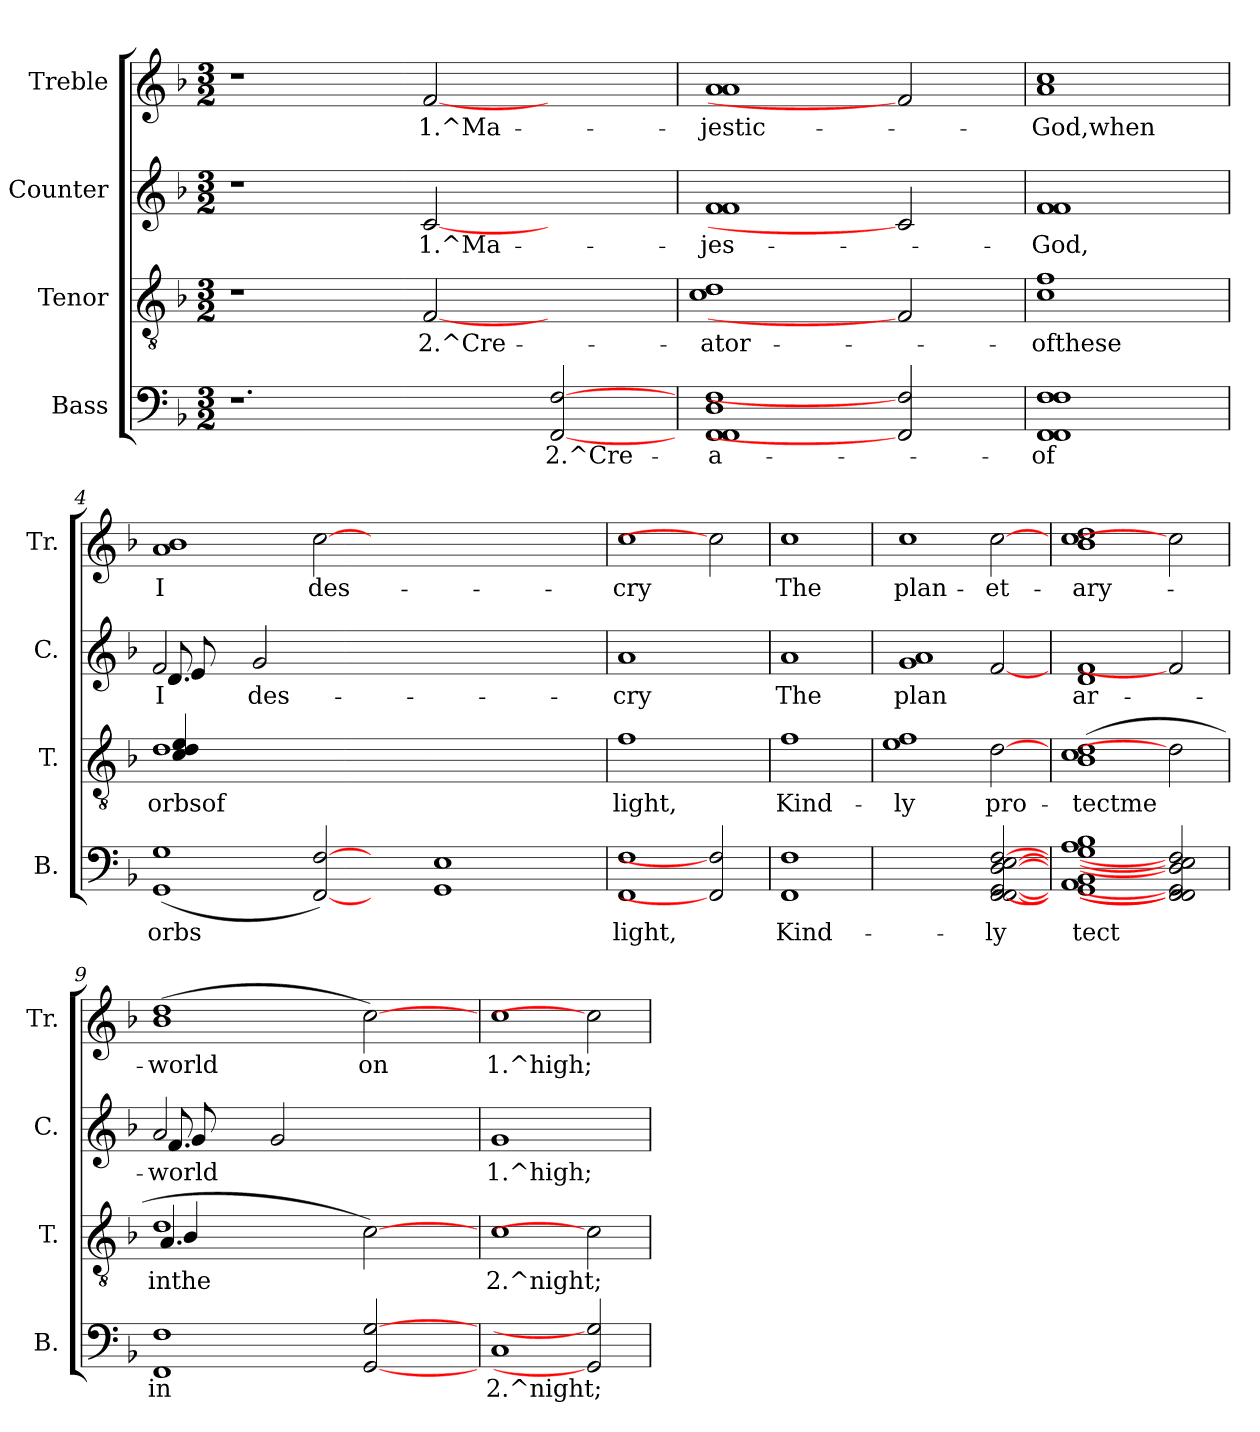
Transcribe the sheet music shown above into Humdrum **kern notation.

**kern	**text	**kern	**text	**kern	**text	**kern	**text
*part4	*part4	*part3	*part3	*part2	*part2	*part1	*part1
*staff4	*staff4	*staff3	*staff3	*staff2	*staff2	*staff1	*staff1
*I"Bass	*	*I"Tenor	*	*I"Counter	*	*I"Treble	*
*I'B.	*	*I'T.	*	*I'C.	*	*I'Tr.	*
!!LO:PB:g=z
*stria5	*	*stria5	*	*stria5	*	*stria5	*
*clefF4	*	*clefGv2	*	*clefG2	*	*clefG2	*
*k[b-]	*	*k[b-]	*	*k[b-]	*	*k[b-]	*
*F:	*	*F:	*	*F:	*	*F:	*
*M3/2	*	*M3/2	*	*M3/2	*	*M3/2	*
=1	=1	=1	=1	=1	=1	=1	=1
1.r	.	1r	.	1r	.	1r	.
!	!	!	!LO:LY:b:rj	!	!LO:LY:b:rj	!	!LO:LY:b:rj
.	.	[2F	2.^Cre-	[2c	1.^Ma-	[2f	1.^Ma-
!	!LO:LY:a:rj	!	!	!	!	!	!
[2F [2FF	2.^Cre-	2ryy	.	2ryy	.	2ryy	.
=2	=2	=2	=2	=2	=2	=2	=2
!	!LO:LY:a:rj	!	!LO:LY:b:rj	!	!LO:LY:b:rj	!	!LO:LY:b:rj
1F 1FF 1FF 1D	-a-	1c 1d	-ator-	1f 1f	-jes-	1a 1a	-jestic-
2F] 2FF]	.	2F]	.	2c]	.	2f]	.
=3	=3	=3	=3	=3	=3	=3	=3
!	!LO:LY:a:rj	!	!LO:LY:b:rj	!	!LO:LY:b:rj	!	!LO:LY:b:rj
1F 1F 1FF 1FF	-of	1c 1f	-ofthese	1f 1f	-God,	1a 1cc	-God,when
=4	=4	=4	=4	=4	=4	=4	=4
!	!LO:LY:a:rj	!	!LO:LY:b:rj	!	!LO:LY:b:rj	!	!LO:LY:b:rj
*	*	*^	*	*^	*	*	*
*	*	*	*	*	*	*^	*	*	*
(<1G 1GG	orbs	1d	(>4d/> 4c/> 4e/>	orbsof	(<2f/	8.d/)	8e/	I	(<1b- 1a	I
.	.	.	.	.	.	.	0ryy	.	.	.
.	.	.	.	.	.	0ryy	.	.	.	.
.	.	.	0ryy	.	.	.	.	.	.	.
!	!	!	!	!	!	!	!	!LO:LY:b:rj	!	!
.	.	.	.	.	2g/	.	.	des-	.	.
!	!LO:LY:a:rj	!	!	!	!	!	!	!	!	!LO:LY:b:rj
[2FF [2F)	.	0ryy	.	.	0ryy	.	.	.	[2cc	des-
2ryy	.	.	.	.	.	.	.	.	1.ryy	.
!	!LO:LY:a:rj	!	!	!	!	!	!	!	!	!
1E 1GG	.	.	.	.	.	.	.	.	.	.
.	.	.	.	.	.	.	2..ryy	.	.	.
.	.	.	.	.	.	2ryy	.	.	.	.
.	.	.	2.ryy	.	.	.	.	.	.	.
.	.	.	.	.	.	4ryy	.	.	.	.
.	.	.	.	.	.	16ryy	.	.	.	.
*	*	*v	*v	*	*	*	*	*	*	*
*	*	*	*	*	*v	*v	*	*	*
=5	=5	=5	=5	=5	=5	=5	=5	=5
!	!LO:LY:a:rj	!	!LO:LY:b:rj	!	!	!LO:LY:b:rj	!	!LO:LY:b:rj
*	*	*	*	*v	*v	*	*	*
1F 1FF	light,	1f	light,	1a	-cry	1cc>	-cry
2FF] 2F]	.	2ryy	.	2ryy	.	2cc]	.
=6	=6	=6	=6	=6	=6	=6	=6
!	!LO:LY:a:rj	!	!LO:LY:b:rj	!	!LO:LY:b:rj	!	!LO:LY:b:rj
1F 1FF	Kind-	1f	Kind-	1a	The	1cc	The
=7	=7	=7	=7	=7	=7	=7	=7
!	!	!	!LO:LY:b:rj	!	!LO:LY:b:rj	!	!LO:LY:b:rj
1ryy	.	(>1f 1e	-ly	(<1a 1g	plan-	1cc	plan-
!	!LO:LY:a:rj	!	!LO:LY:b:rj	!	!LO:LY:b:rj	!	!LO:LY:b:rj
(<[2E [2D [2GG [2FF [2FF [2F	-ly	[2d	pro-	[2f	--	[2cc	-et-
=8	=8	=8	=8	=8	=8	=8	=8
!	!LO:LY:a:rj	!	!LO:LY:b:rj	!	!LO:LY:b:rj	!	!LO:LY:b:rj
(>1B- 1A 1G 1BB- 1AA 1GG	tect	(>1d 1c 1B-	-tectme	1f 1d	-ar-	(>1cc 1b- 1dd	-ary-
2E] 2D] 2GG] 2FF] 2FF] 2F]	.	2d]	.	2f]	.	2cc]	.
=9	=9	=9	=9	=9	=9	=9	=9
!	!LO:LY:a:rj	!	!LO:LY:b:rj	!	!LO:LY:b:rj	!	!LO:LY:b:rj
*	*	*^	*	*^	*	*	*
*	*	*	*^	*	*	*^	*	*	*
1F 1FF	in	1d	(>4.A/	4B-/	inthe	(<2a/	8.f/)	8g/	-world	(>1dd 1b-	-world
.	.	.	.	.	.	.	.	2ryy	.	.	.
.	.	.	.	.	.	.	2ryy	.	.	.	.
.	.	.	.	1ryy	.	.	.	.	.	.	.
.	.	.	1ryy	.	.	.	.	.	.	.	.
!	!	!	!	!	!	!	!	!	!LO:LY:b:rj	!	!
.	.	.	.	.	.	2g/	.	.	.	.	.
.	.	.	.	.	.	.	.	2..ryy	.	.	.
.	.	.	.	.	.	.	2ryy	.	.	.	.
!	!LO:LY:a:rj	!	!	!	!LO:LY:b:rj	!	!	!	!	!	!LO:LY:b:rj
[2G [2GG	.	[2c)	.	.	.	2ryy	.	.	.	[2cc)	on
.	.	.	.	.	.	.	4ryy	.	.	.	.
.	.	.	.	4ryy	.	.	.	.	.	.	.
.	.	.	8ryy	.	.	.	.	.	.	.	.
.	.	.	.	.	.	.	16ryy	.	.	.	.
*	*	*v	*v	*v	*	*	*	*	*	*	*
*	*	*	*	*	*v	*v	*	*	*
!!LO:PB:g=z
=10	=10	=10	=10	=10	=10	=10	=10	=10
!	!LO:LY:a:rj	!	!LO:LY:b:rj	!	!	!LO:LY:b:rj	!	!LO:LY:b:rj
*	*	*	*	*v	*v	*	*	*
1C	2.^night;	1c	2.^night;	1g	1.^high;	1cc	1.^high;
2G] 2GG]	.	2c]	.	2ryy	.	2cc]	.
=	=	=	=	=	=	=	=
*-	*-	*-	*-	*-	*-	*-	*-
